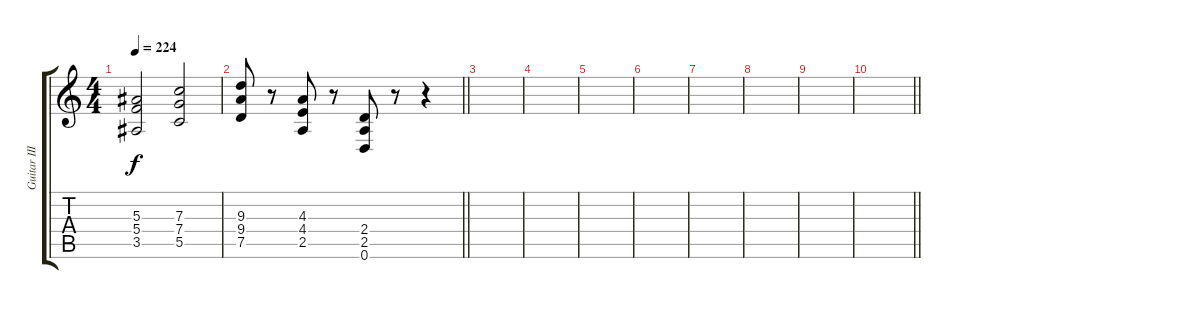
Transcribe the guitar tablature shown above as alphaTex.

\track ("Guitar III" "Guitar III") {mute instrument distortionguitar}
\staff {score tabs}
\tuning (D4 A3 F3 C3 G2 D2) {hide}
\ts (4 4)
\tempo 224
\clef g2
\ks c
(5.3 5.4 3.5).2{dy f} (7.3 7.4 5.5).2 |
\barLineRight lightlight
(9.3 9.4 7.5).8 r.8 (4.3 4.4 2.5).8 r.8 (2.4 2.5 0.6).8 r.8 r.4 |
|
|
|
|
|
|
|
\barLineRight lightlight
